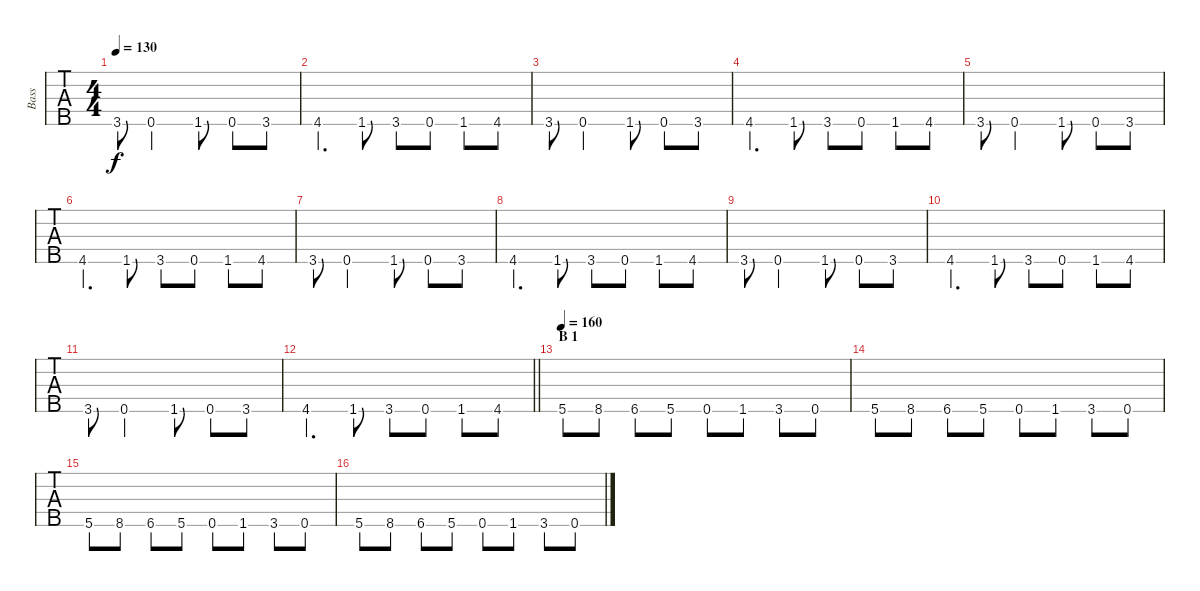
\track ("Bass" "Bass") {instrument electricbasspick}
\staff {tabs}
\tuning (Eb2 Bb1 F1 C1 G0) {hide}
\ts (4 4)
\tempo 130
\clef f4
\ks c
3.5.8{dy f} 0.5.2 1.5.8 0.5.8 3.5.8 |
4.5.4{d} 1.5.8 3.5.8 0.5.8 1.5.8 4.5.8 |
3.5.8 0.5.2 1.5.8 0.5.8 3.5.8 |
4.5.4{d} 1.5.8 3.5.8 0.5.8 1.5.8 4.5.8 |
3.5.8 0.5.2 1.5.8 0.5.8 3.5.8 |
4.5.4{d} 1.5.8 3.5.8 0.5.8 1.5.8 4.5.8 |
3.5.8 0.5.2 1.5.8 0.5.8 3.5.8 |
4.5.4{d} 1.5.8 3.5.8 0.5.8 1.5.8 4.5.8 |
3.5.8 0.5.2 1.5.8 0.5.8 3.5.8 |
4.5.4{d} 1.5.8 3.5.8 0.5.8 1.5.8 4.5.8 |
3.5.8 0.5.2 1.5.8 0.5.8 3.5.8 |
\barLineRight lightlight
4.5.4{d} 1.5.8 3.5.8 0.5.8 1.5.8 4.5.8 |
\section ("" "B 1")
\tempo 160
5.5.8 8.5.8 6.5.8 5.5.8 0.5.8 1.5.8 3.5.8 0.5.8 |
5.5.8 8.5.8 6.5.8 5.5.8 0.5.8 1.5.8 3.5.8 0.5.8 |
5.5.8 8.5.8 6.5.8 5.5.8 0.5.8 1.5.8 3.5.8 0.5.8 |
5.5.8 8.5.8 6.5.8 5.5.8 0.5.8 1.5.8 3.5.8 0.5.8
